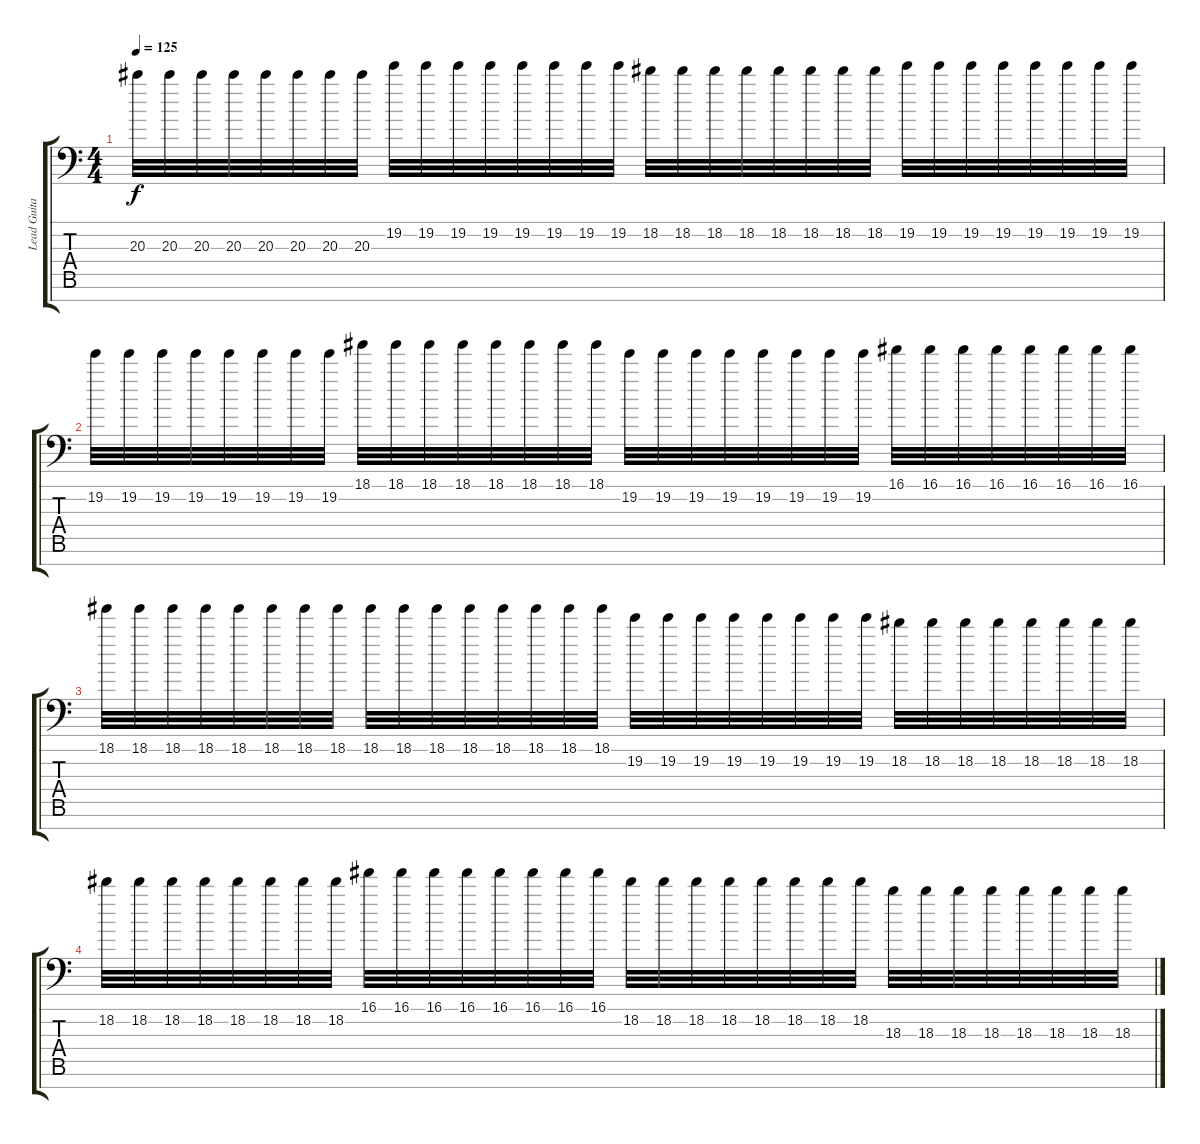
\track ("Lead Guitar" "Lead Guita") {instrument distortionguitar}
\staff {score tabs}
\tuning (D4 A3 F3 C3 G2 D2 G1) {hide}
\ts (4 4)
\tempo 125
\clef f4
\ks c
20.3.32{dy f} 20.3.32 20.3.32 20.3.32 20.3.32 20.3.32 20.3.32 20.3.32 19.2.32 19.2.32 19.2.32 19.2.32 19.2.32 19.2.32 19.2.32 19.2.32 18.2.32 18.2.32 18.2.32 18.2.32 18.2.32 18.2.32 18.2.32 18.2.32 19.2.32 19.2.32 19.2.32 19.2.32 19.2.32 19.2.32 19.2.32 19.2.32 |
19.2.32 19.2.32 19.2.32 19.2.32 19.2.32 19.2.32 19.2.32 19.2.32 18.1.32 18.1.32 18.1.32 18.1.32 18.1.32 18.1.32 18.1.32 18.1.32 19.2.32 19.2.32 19.2.32 19.2.32 19.2.32 19.2.32 19.2.32 19.2.32 16.1.32 16.1.32 16.1.32 16.1.32 16.1.32 16.1.32 16.1.32 16.1.32 |
18.1.32 18.1.32 18.1.32 18.1.32 18.1.32 18.1.32 18.1.32 18.1.32 18.1.32 18.1.32 18.1.32 18.1.32 18.1.32 18.1.32 18.1.32 18.1.32 19.2.32 19.2.32 19.2.32 19.2.32 19.2.32 19.2.32 19.2.32 19.2.32 18.2.32 18.2.32 18.2.32 18.2.32 18.2.32 18.2.32 18.2.32 18.2.32 |
18.2.32 18.2.32 18.2.32 18.2.32 18.2.32 18.2.32 18.2.32 18.2.32 16.1.32 16.1.32 16.1.32 16.1.32 16.1.32 16.1.32 16.1.32 16.1.32 18.2.32 18.2.32 18.2.32 18.2.32 18.2.32 18.2.32 18.2.32 18.2.32 18.3.32 18.3.32 18.3.32 18.3.32 18.3.32 18.3.32 18.3.32 18.3.32
